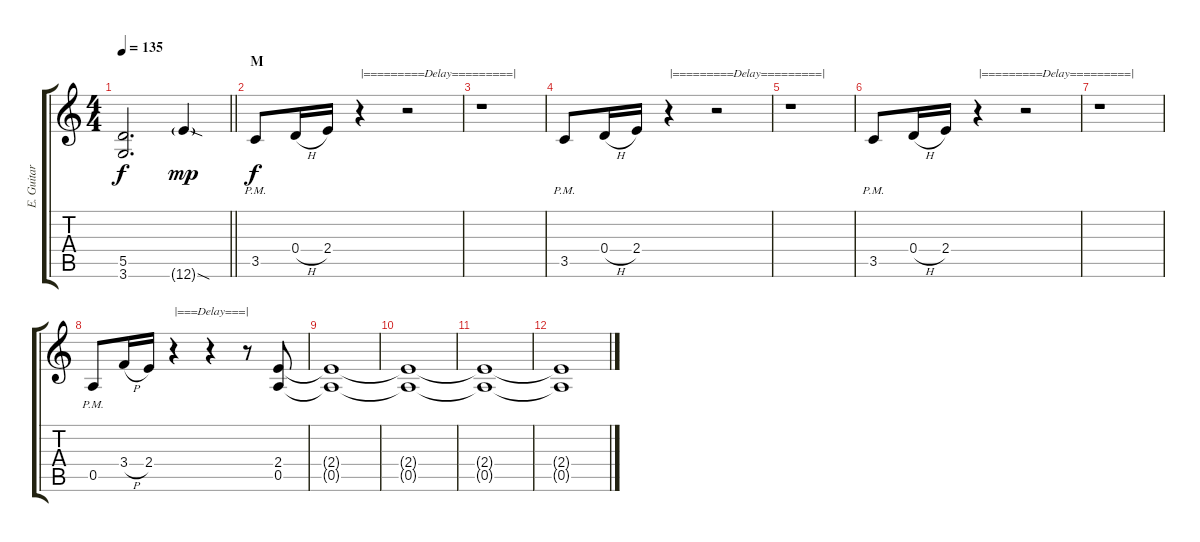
\track ("E. Guitar II" "E. Guitar ") {instrument overdrivenguitar}
\staff {score tabs}
\tuning (E4 B3 G3 D3 A2 E2) {hide}
\ts (4 4)
\tempo 135
\clef g2
\barLineRight lightlight
\ks c
(5.5 3.6).2{d dy f} 12.6{sod g}.4{dy mp} |
\section ("" "M")
3.5{pm}.8{dy f} 0.4{h}.16 2.4.16 r.4{txt "|=========Delay=========|"} r.2 |
r.1 |
3.5{pm}.8 0.4{h}.16 2.4.16 r.4{txt "|=========Delay=========|"} r.2 |
r.1 |
3.5{pm}.8 0.4{h}.16 2.4.16 r.4{txt "|=========Delay=========|"} r.2 |
r.1 |
0.5{pm}.8 3.4{h}.16 2.4.16 r.4{txt "|===Delay===|"} r.4 r.8 (2.4 0.5).8 |
(2.4{t} 0.5{t}).1 |
(2.4{t} 0.5{t}).1 |
(2.4{t} 0.5{t}).1 |
(2.4{t} 0.5{t}).1
